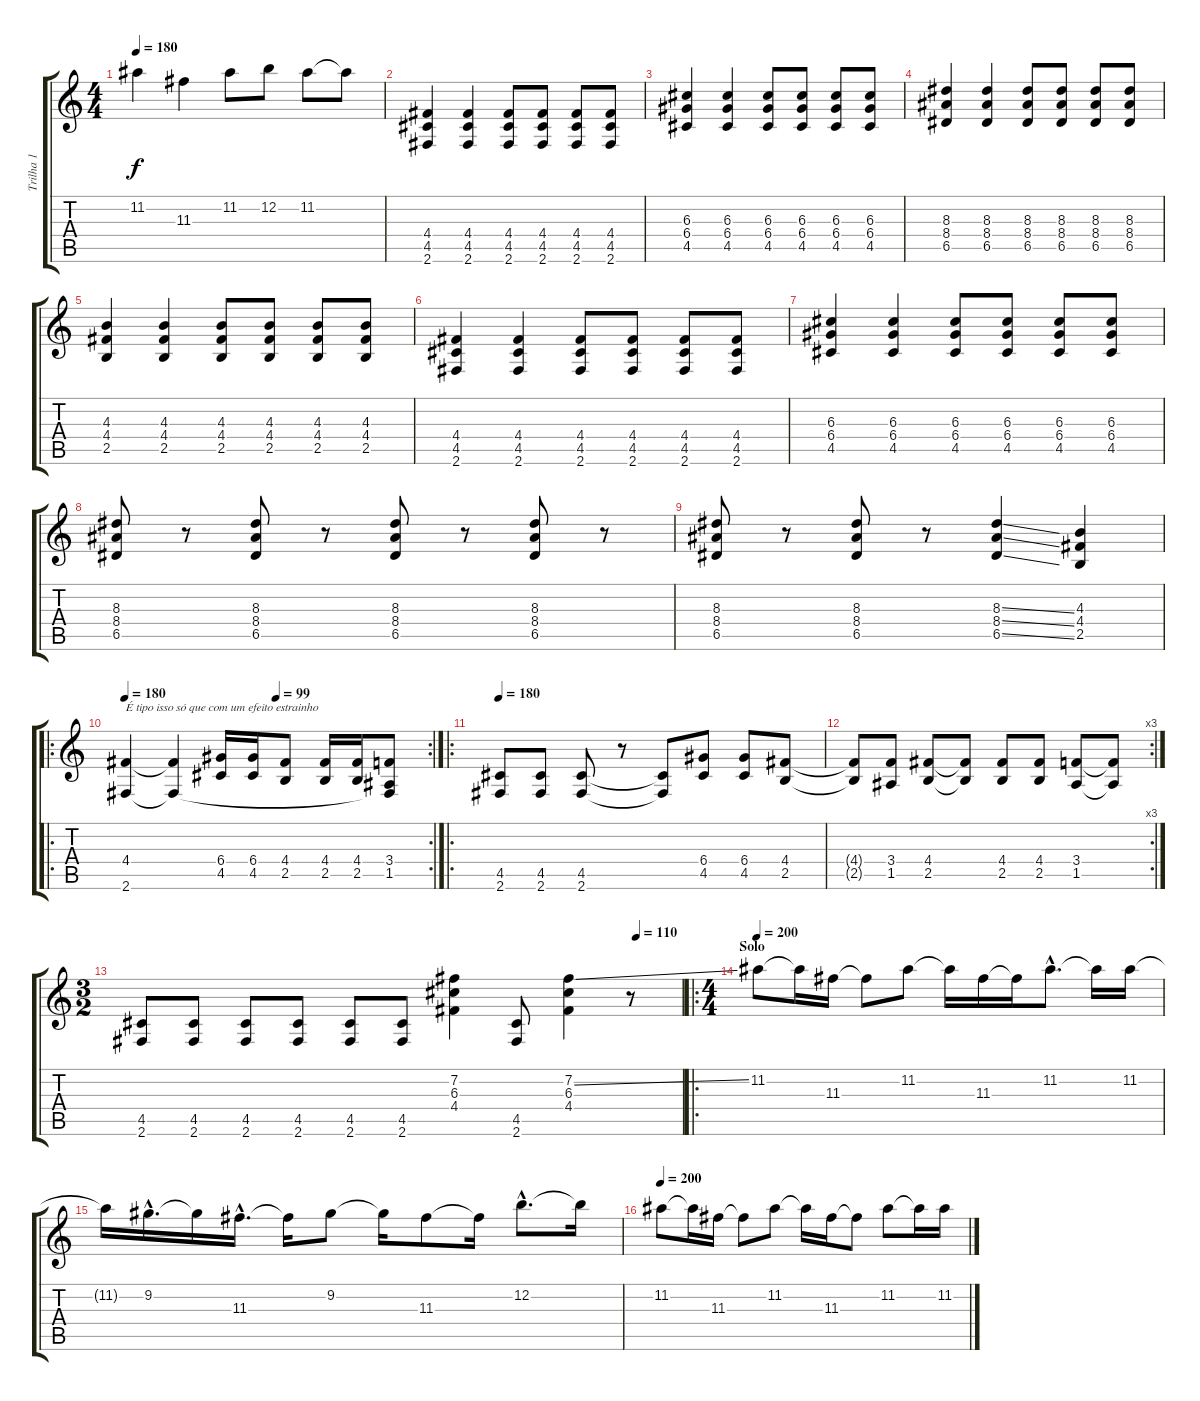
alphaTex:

\track ("Trilha 1" "Trilha 1") {instrument overdrivenguitar}
\staff {score tabs}
\tuning (E4 B3 G3 D3 A2 E2) {hide}
\ts (4 4)
\tempo 180
\clef g2
\ks c
11.2.4{dy f} 11.3.4 11.2.8 12.2.8 11.2.8 11.2{t}.8 |
(4.4 4.5 2.6).4 (4.4 4.5 2.6).4 (4.4 4.5 2.6).8 (4.4 4.5 2.6).8 (4.4 4.5 2.6).8 (4.4 4.5 2.6).8 |
(6.3 6.4 4.5).4 (6.3 6.4 4.5).4 (6.3 6.4 4.5).8 (6.3 6.4 4.5).8 (6.3 6.4 4.5).8 (6.3 6.4 4.5).8 |
(8.3 8.4 6.5).4 (8.3 8.4 6.5).4 (8.3 8.4 6.5).8 (8.3 8.4 6.5).8 (8.3 8.4 6.5).8 (8.3 8.4 6.5).8 |
(4.3 4.4 2.5).4 (4.3 4.4 2.5).4 (4.3 4.4 2.5).8 (4.3 4.4 2.5).8 (4.3 4.4 2.5).8 (4.3 4.4 2.5).8 |
(4.4 4.5 2.6).4 (4.4 4.5 2.6).4 (4.4 4.5 2.6).8 (4.4 4.5 2.6).8 (4.4 4.5 2.6).8 (4.4 4.5 2.6).8 |
(6.3 6.4 4.5).4 (6.3 6.4 4.5).4 (6.3 6.4 4.5).8 (6.3 6.4 4.5).8 (6.3 6.4 4.5).8 (6.3 6.4 4.5).8 |
(8.3 8.4 6.5).8 r.8 (8.3 8.4 6.5).8 r.8 (8.3 8.4 6.5).8 r.8 (8.3 8.4 6.5).8 r.8 |
(8.3 8.4 6.5).8 r.8 (8.3 8.4 6.5).8 r.8 (8.3{ss} 8.4{ss} 6.5{ss}).4 (4.3 4.4 2.5).4{volume 0} |
\ro
\rc 2
\tempo 180
\tempo (99 0.5)
(4.4 2.6).4{txt "É tipo isso só que com um efeito estrainho" volume 13 instrument overdrivenguitar} (4.4{t} 2.6{t}).4 (6.4 4.5).16{instrument electricguitarmuted} (6.4 4.5).16 (4.4 2.5).8 (4.4 2.5).16 (4.4 2.5).16 (3.4 1.5 2.6{t}).8 |
\ro
\tempo 180
(4.5 2.6).8{volume 13 instrument overdrivenguitar} (4.5 2.6).8 (4.5 2.6).8 r.8 (4.5{t} 2.6{t}).8 (6.4 4.5).8 (6.4 4.5).8 (4.4 2.5).8 |
\rc 3
(4.4{t} 2.5{t}).8 (3.4 1.5).8 (4.4 2.5).8 (4.4{t} 2.5{t}).8 (4.4 2.5).8 (4.4 2.5).8 (3.4 1.5).8 (3.4{t} 1.5{t}).8 |
\ts (3 2)
\tempo (110 0.9166666666666666)
(4.5 2.6).8{instrument electricguitarmuted} (4.5 2.6).8 (4.5 2.6).8 (4.5 2.6).8 (4.5 2.6).8 (4.5 2.6).8 (7.2 6.3 4.4).4{instrument overdrivenguitar} (4.5 2.6).8 (7.2{ss} 6.3 4.4).4 r.8 |
\ro
\ts (4 4)
\section ("" "Solo")
\tempo 200
11.2.8 11.2{t}.16 11.3.16 11.3{t}.8 11.2.8 11.2{t}.16 11.3.16 11.3{t}.16 11.2{hac}.8{d} 11.2{t}.16 11.2.16 |
11.2{t}.16 9.2{hac}.16{d} 9.2{t}.16 11.3{hac}.16{d} 11.3{t}.16 9.2.8 9.2{t}.16 11.3.8 11.3{t}.16 12.2{hac}.8{d} 12.2{t}.16 |
\tempo 200
11.2.8 11.2{t}.16 11.3.16 11.3{t}.8 11.2.8 11.2{t}.16 11.3.16 11.3{t}.8 11.2.8 11.2{t}.16 11.2.16
